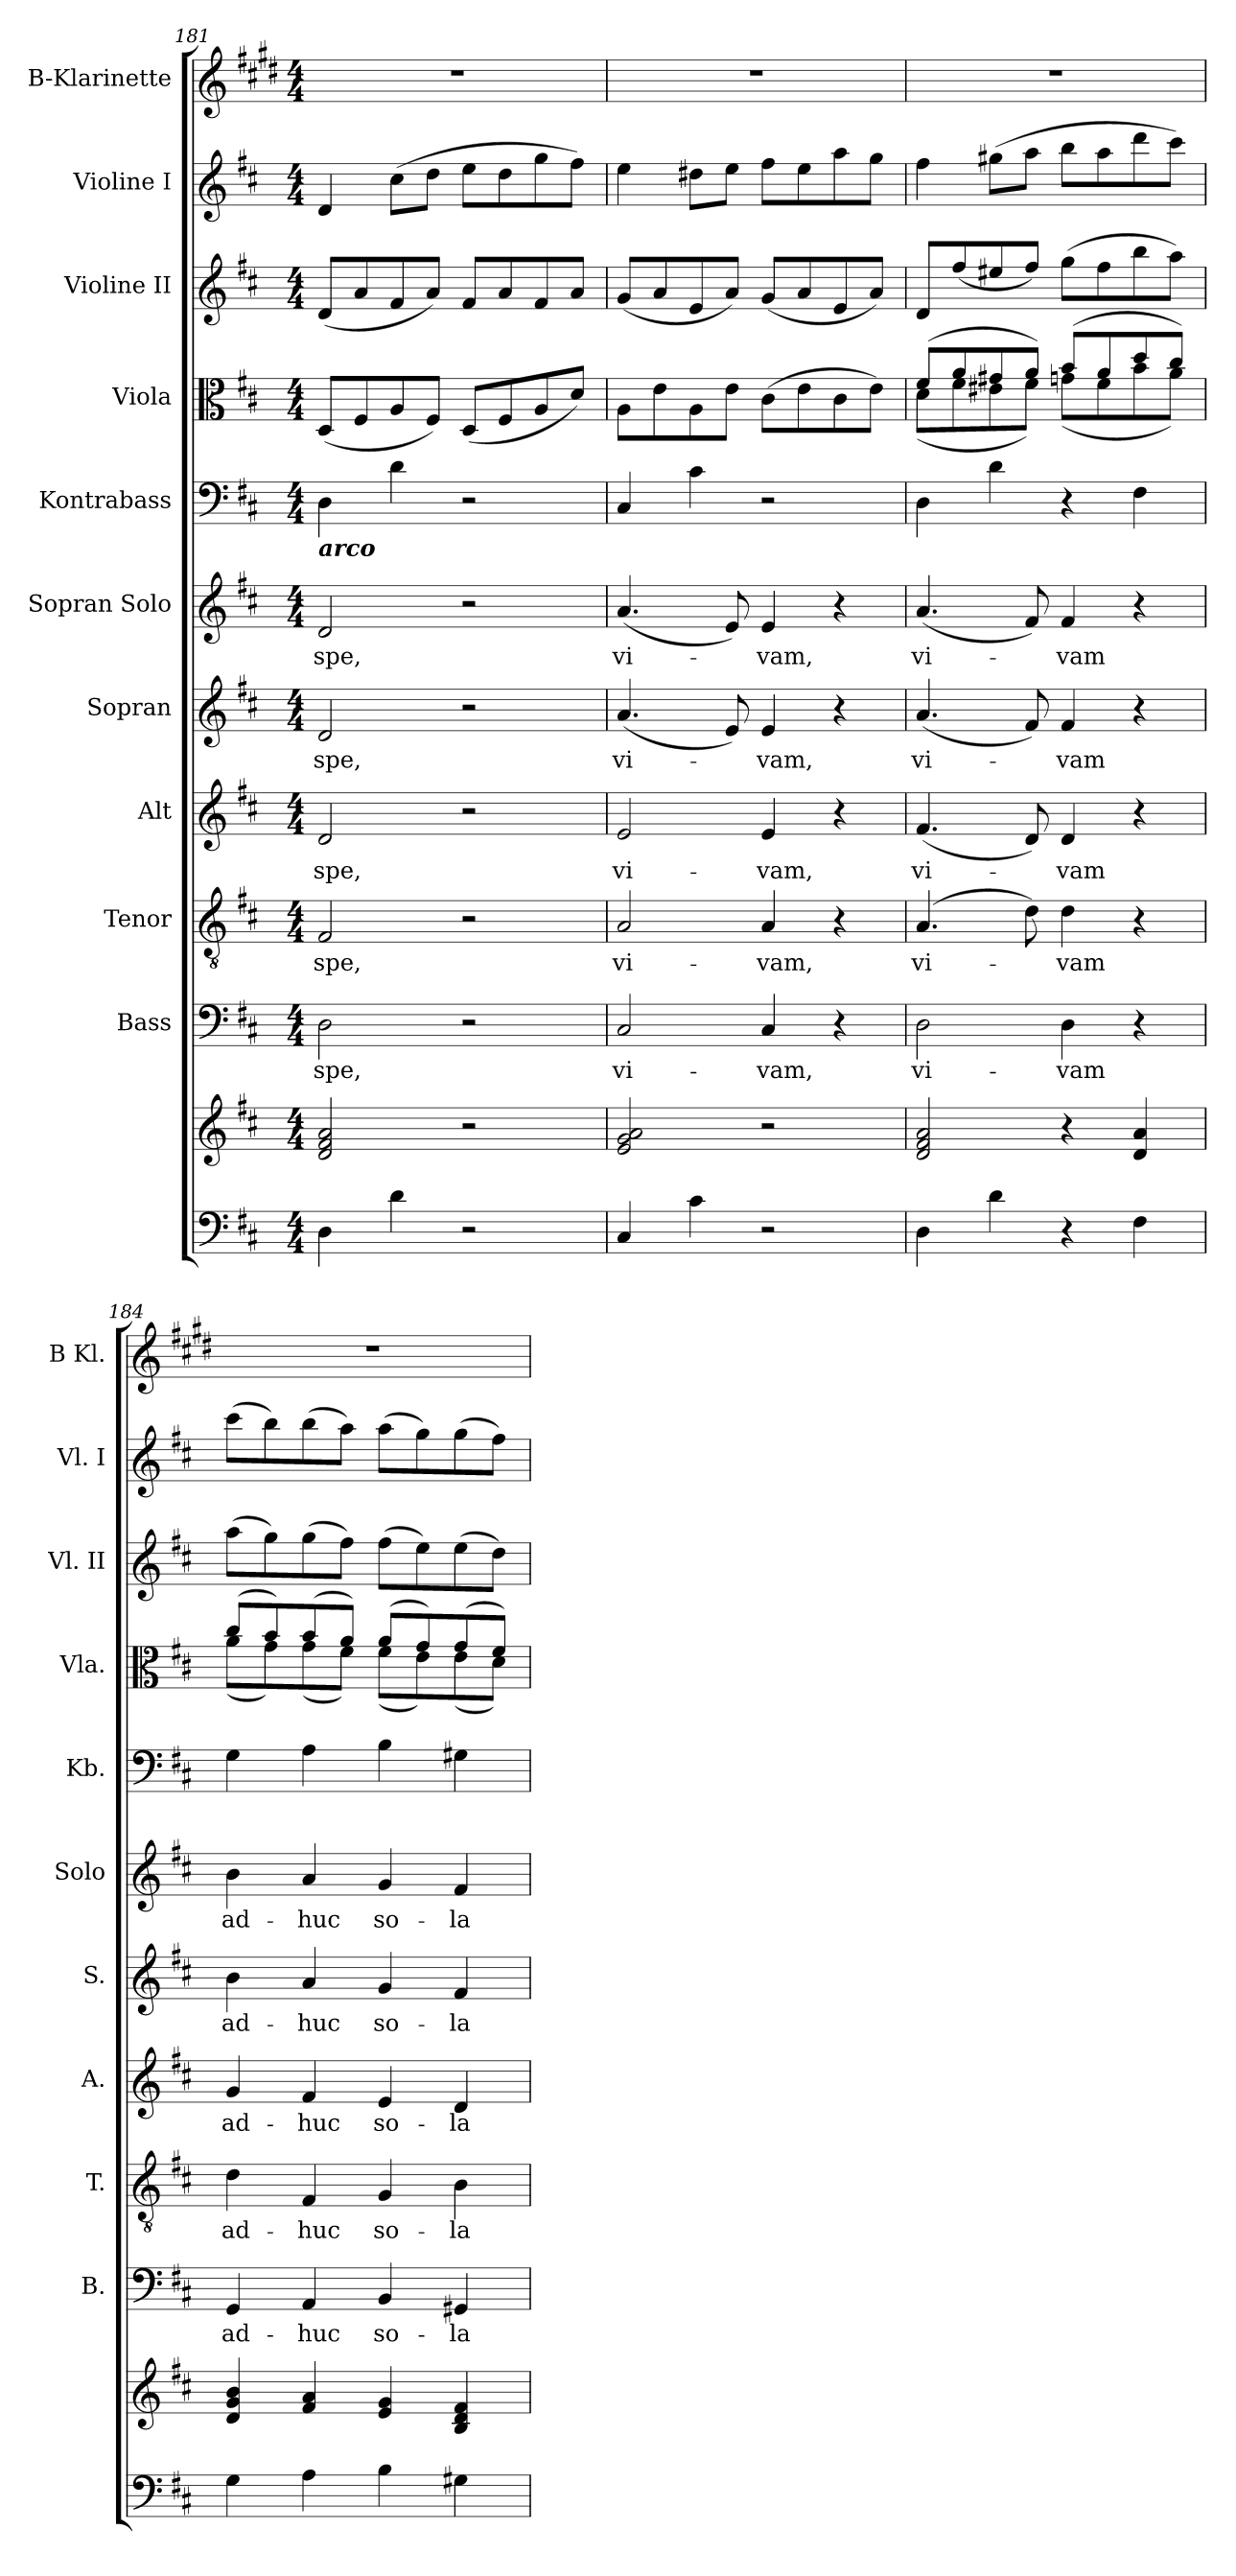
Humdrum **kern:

**kern	**kern	**kern	**text	**kern	**text	**kern	**text	**kern	**text	**kern	**text	**kern	**kern	**kern	**kern	**kern
*part11	*part11	*part10	*part10	*part9	*part9	*part8	*part8	*part7	*part7	*part6	*part6	*part5	*part4	*part3	*part2	*part1
*staff12	*staff11	*staff10	*staff10	*staff9	*staff9	*staff8	*staff8	*staff7	*staff7	*staff6	*staff6	*staff5	*staff4	*staff3	*staff2	*staff1
*	*	*I"Bass	*	*I"Tenor	*	*I"Alt	*	*I"Sopran	*	*I"Sopran Solo	*	*I"Kontrabass	*I"Viola	*I"Violine II	*I"Violine I	*I"B-Klarinette
*	*	*I'B.	*	*I'T.	*	*I'A.	*	*I'S.	*	*I'Solo	*	*I'Kb.	*I'Vla.	*I'Vl. II	*I'Vl. I	*I'B Kl.
!!LO:PB:g=z
*clefF4	*clefG2	*clefF4	*	*clefGv2	*	*clefG2	*	*clefG2	*	*clefG2	*	*clefF4	*clefC3	*clefG2	*clefG2	*clefG2
*	*	*	*	*	*	*	*	*	*	*	*	*ITrd7c12	*	*	*	*ITrd1c2
*k[f#c#]	*k[f#c#]	*k[f#c#]	*	*k[f#c#]	*	*k[f#c#]	*	*k[f#c#]	*	*k[f#c#]	*	*k[f#c#]	*k[f#c#]	*k[f#c#]	*k[f#c#]	*k[f#c#]
*D:	*D:	*D:	*	*D:	*	*D:	*	*D:	*	*D:	*	*D:	*D:	*D:	*D:	*D:
*M4/4	*M4/4	*M4/4	*	*M4/4	*	*M4/4	*	*M4/4	*	*M4/4	*	*M4/4	*M4/4	*M4/4	*M4/4	*M4/4
=181	=181	=181	=181	=181	=181	=181	=181	=181	=181	=181	=181	=181	=181	=181	=181	=181
!	!	!	!	!	!	!	!	!	!	!	!	!LO:TX:b:Bi:t=arco	!	!	!	!
!	!	!	!LO:LY:b	!	!LO:LY:b	!	!LO:LY:b	!	!LO:LY:b	!	!LO:LY:b	!	!	!	!	!
4D\	2d/ 2f#/ 2a/	2D\	spe,	2F#/	spe,	2d/	spe,	2d/	spe,	2d/	spe,	4DD\	(<8D/L	(<8d/L	4d/	1r
.	.	.	.	.	.	.	.	.	.	.	.	.	8F#/	8a/	.	.
4d\	.	.	.	.	.	.	.	.	.	.	.	4D\	8A/	8f#/	(>8cc#\L	.
.	.	.	.	.	.	.	.	.	.	.	.	.	8F#/J)	8a/J)	8dd\J	.
2r	2r	2r	.	2r	.	2r	.	2r	.	2r	.	2r	(<8D/L	8f#/L	8ee\L	.
.	.	.	.	.	.	.	.	.	.	.	.	.	8F#/	8a/	8dd\	.
.	.	.	.	.	.	.	.	.	.	.	.	.	8A/	8f#/	8gg\	.
.	.	.	.	.	.	.	.	.	.	.	.	.	8d/J)	8a/J	8ff#\J)	.
=182	=182	=182	=182	=182	=182	=182	=182	=182	=182	=182	=182	=182	=182	=182	=182	=182
!	!	!	!LO:LY:b	!	!LO:LY:b	!	!LO:LY:b	!	!LO:LY:b	!	!LO:LY:b	!	!	!	!	!
4C#/	2e/ 2g/ 2a/	2C#/	vi-	2A/	vi-	2e/	vi-	(<4.a/	vi-	(<4.a/	vi-	4CC#/	8A\L	(<8g/L	4ee\	1r
.	.	.	.	.	.	.	.	.	.	.	.	.	8e\	8a/	.	.
4c#\	.	.	.	.	.	.	.	.	.	.	.	4C#\	8A\	8e/	8dd#X\L	.
.	.	.	.	.	.	.	.	8e/)	.	8e/)	.	.	8e\J	8a/J)	8ee\J	.
!	!	!	!LO:LY:b	!	!LO:LY:b	!	!LO:LY:b	!	!LO:LY:b	!	!LO:LY:b	!	!	!	!	!
2r	2r	4C#/	-vam,	4A/	-vam,	4e/	-vam,	4e/	-vam,	4e/	-vam,	2r	(>8c#\L	(<8g/L	8ff#\L	.
.	.	.	.	.	.	.	.	.	.	.	.	.	8e\	8a/	8ee\	.
.	.	4r	.	4r	.	4r	.	4r	.	4r	.	.	8c#\	8e/	8aa\	.
.	.	.	.	.	.	.	.	.	.	.	.	.	8e\J)	8a/J)	8gg\J	.
=183	=183	=183	=183	=183	=183	=183	=183	=183	=183	=183	=183	=183	=183	=183	=183	=183
!	!	!	!LO:LY:b	!	!LO:LY:b	!	!LO:LY:b	!	!LO:LY:b	!	!LO:LY:b	!	!	!	!	!
*	*	*	*	*	*	*	*	*	*	*	*	*	*^	*	*	*
4D\	2d/ 2f#/ 2a/	2D\	vi-	(4.A/	vi-	(<4.f#/	vi-	(<4.a/	vi-	(<4.a/	vi-	4DD\	(>8f#/L	(<8d\L	8d/L	4ff#\	1r
.	.	.	.	.	.	.	.	.	.	.	.	.	8a/	8f#\	(<8ff#/	.	.
4d\	.	.	.	.	.	.	.	.	.	.	.	4D\	8g#X/	8e#X\	8ee#X/	(>8gg#X\L	.
.	.	.	.	8d\)	.	8d/)	.	8f#/)	.	8f#/)	.	.	8a/J)	8f#\J)	8ff#/J)	8aa\J	.
!	!	!	!LO:LY:b	!	!LO:LY:b	!	!LO:LY:b	!	!LO:LY:b	!	!LO:LY:b	!	!	!	!	!	!
4r	4r	4D\	-vam	4d\	-vam	4d/	-vam	4f#/	-vam	4f#/	-vam	4r	(>8b/L	(<8gn\L	(>8gg\L	8bb\L	.
.	.	.	.	.	.	.	.	.	.	.	.	.	8a/	8f#\	8ff#\	8aa\	.
4F#\	4d/ 4a/	4r	.	4r	.	4r	.	4r	.	4r	.	4FF#\	8dd/	8b\	8bb\	8ddd\	.
.	.	.	.	.	.	.	.	.	.	.	.	.	8cc#/J)	8a\J)	8aa\J)	8ccc#\J)	.
=184	=184	=184	=184	=184	=184	=184	=184	=184	=184	=184	=184	=184	=184	=184	=184	=184	=184
!	!	!	!LO:LY:b	!	!LO:LY:b	!	!LO:LY:b	!	!LO:LY:b	!	!LO:LY:b	!	!	!	!	!	!
4G\	4d/ 4g/ 4b/	4GG/	ad-	4d\	ad-	4g/	ad-	4b\	ad-	4b\	ad-	4GG\	(>8cc#/L	(<8a\L	(>8aa\L	(>8ccc#\L	1r
.	.	.	.	.	.	.	.	.	.	.	.	.	8b/)	8g\)	8gg\)	8bb\)	.
!	!	!	!LO:LY:b	!	!LO:LY:b	!	!LO:LY:b	!	!LO:LY:b	!	!LO:LY:b	!	!	!	!	!	!
4A\	4f#/ 4a/	4AA/	-huc	4F#/	-huc	4f#/	-huc	4a/	-huc	4a/	-huc	4AA\	(>8b/	(<8g\	(>8gg\	(>8bb\	.
.	.	.	.	.	.	.	.	.	.	.	.	.	8a/J)	8f#\J)	8ff#\J)	8aa\J)	.
!	!	!	!LO:LY:b	!	!LO:LY:b	!	!LO:LY:b	!	!LO:LY:b	!	!LO:LY:b	!	!	!	!	!	!
4B\	4e/ 4g/	4BB/	so-	4G/	so-	4e/	so-	4g/	so-	4g/	so-	4BB\	(>8a/L	(<8f#\L	(>8ff#\L	(>8aa\L	.
.	.	.	.	.	.	.	.	.	.	.	.	.	8g/)	8e\)	8ee\)	8gg\)	.
!	!	!	!LO:LY:b	!	!LO:LY:b	!	!LO:LY:b	!	!LO:LY:b	!	!LO:LY:b	!	!	!	!	!	!
4G#X\	4B/ 4d/ 4f#/	4GG#X/	-la	4B\	-la	4d/	-la	4f#/	-la	4f#/	-la	4GG#X\	(>8g/	(<8e\	(>8ee\	(>8gg\	.
.	.	.	.	.	.	.	.	.	.	.	.	.	8f#/J)	8d\J)	8dd\J)	8ff#\J)	.
*	*	*	*	*	*	*	*	*	*	*	*	*	*v	*v	*	*	*
=	=	=	=	=	=	=	=	=	=	=	=	=	=	=	=	=
*-	*-	*-	*-	*-	*-	*-	*-	*-	*-	*-	*-	*-	*-	*-	*-	*-
